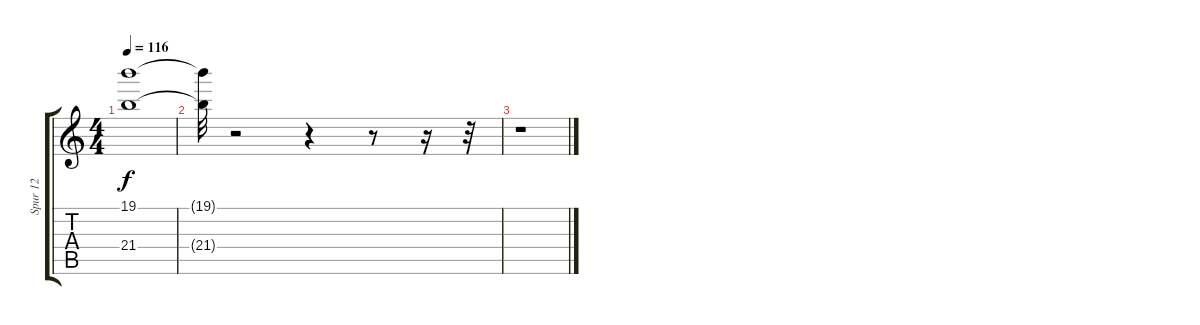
\track ("Spur 12" "Spur 12") {instrument synthbass1}
\staff {score tabs}
\tuning (E4 B3 G3 D3 A2 E2) {hide}
\ts (4 4)
\tempo 116
\clef g2
\ks c
(19.1{t} 21.4{t}).1{dy f} |
(19.1{t} 21.4{t}).32 r.2 r.4 r.8 r.16 r.32 |
r.1
